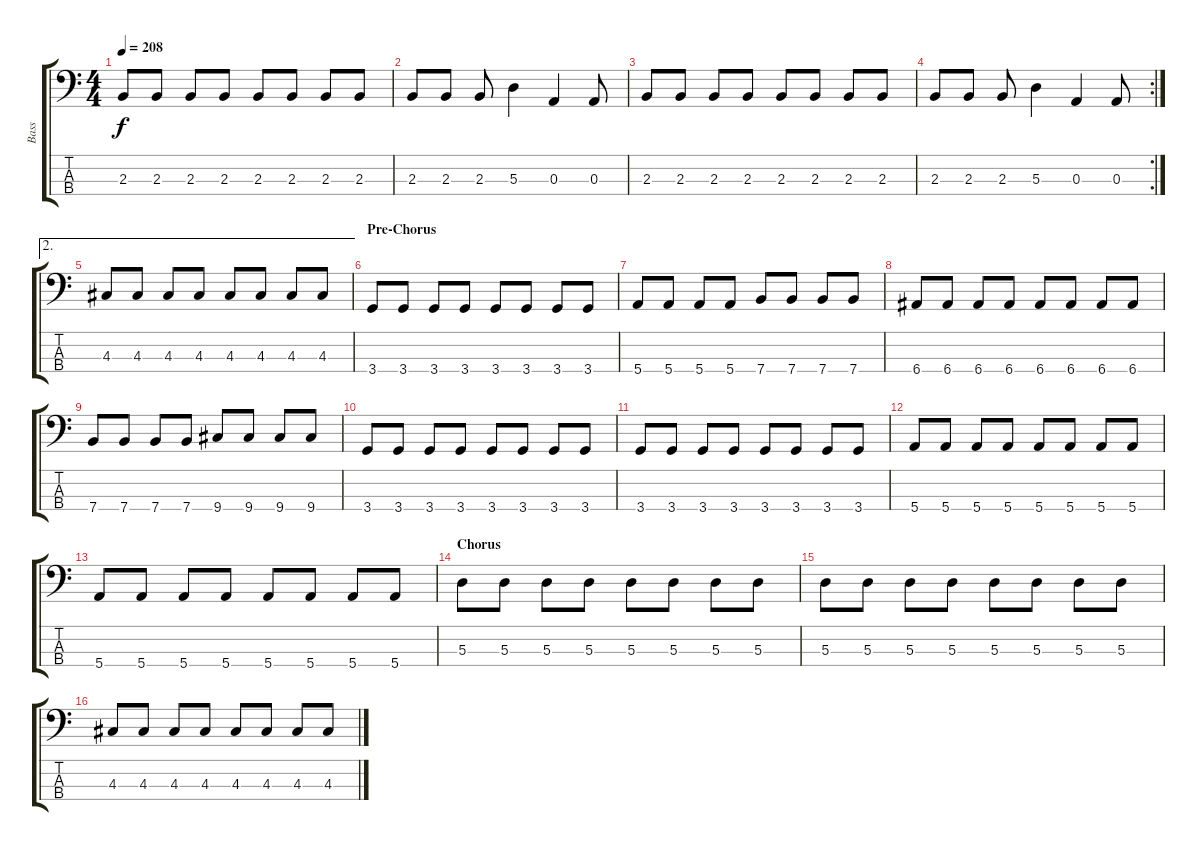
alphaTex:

\track ("Bass" "Bass") {instrument electricbasspick}
\staff {score tabs}
\tuning (G2 D2 A1 E1) {hide}
\ts (4 4)
\tempo 208
\clef f4
\ks c
2.3.8{dy f} 2.3.8 2.3.8 2.3.8 2.3.8 2.3.8 2.3.8 2.3.8 |
2.3.8 2.3.8 2.3.8 5.3.4 0.3.4 0.3.8 |
2.3.8 2.3.8 2.3.8 2.3.8 2.3.8 2.3.8 2.3.8 2.3.8 |
\rc 2
2.3.8 2.3.8 2.3.8 5.3.4 0.3.4 0.3.8 |
\ae 2
4.3.8 4.3.8 4.3.8 4.3.8 4.3.8 4.3.8 4.3.8 4.3.8 |
\section ("" "Pre-Chorus")
3.4.8 3.4.8 3.4.8 3.4.8 3.4.8 3.4.8 3.4.8 3.4.8 |
5.4.8 5.4.8 5.4.8 5.4.8 7.4.8 7.4.8 7.4.8 7.4.8 |
6.4.8 6.4.8 6.4.8 6.4.8 6.4.8 6.4.8 6.4.8 6.4.8 |
7.4.8 7.4.8 7.4.8 7.4.8 9.4.8 9.4.8 9.4.8 9.4.8 |
3.4.8 3.4.8 3.4.8 3.4.8 3.4.8 3.4.8 3.4.8 3.4.8 |
3.4.8 3.4.8 3.4.8 3.4.8 3.4.8 3.4.8 3.4.8 3.4.8 |
5.4.8 5.4.8 5.4.8 5.4.8 5.4.8 5.4.8 5.4.8 5.4.8 |
5.4.8 5.4.8 5.4.8 5.4.8 5.4.8 5.4.8 5.4.8 5.4.8 |
\section ("" "Chorus")
5.3.8 5.3.8 5.3.8 5.3.8 5.3.8 5.3.8 5.3.8 5.3.8 |
5.3.8 5.3.8 5.3.8 5.3.8 5.3.8 5.3.8 5.3.8 5.3.8 |
4.3.8 4.3.8 4.3.8 4.3.8 4.3.8 4.3.8 4.3.8 4.3.8
